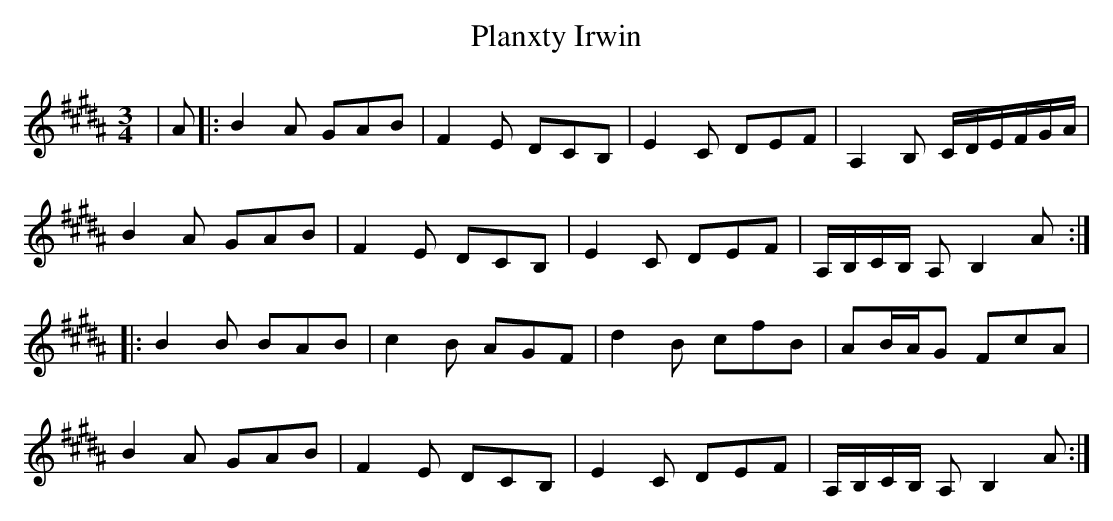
X:1
T: Planxty Irwin
M: 3/4
L: 1/8
K: Bdor
K: B
|A|:B2 A GAB|F2 E DCB,|E2 C DEF|A,2 B, C/D/E/F/G/A/|
B2 A GAB|F2 E DCB,|E2 C DEF|A,/B,/C/B,/ A, B,2A:|
|:B2 B BAB|c2B AGF|d2B cfB|AB/A/G FcA|
B2 A GAB|F2 E DCB,|E2 C DEF|A,/B,/C/B,/ A, B,2A:|
